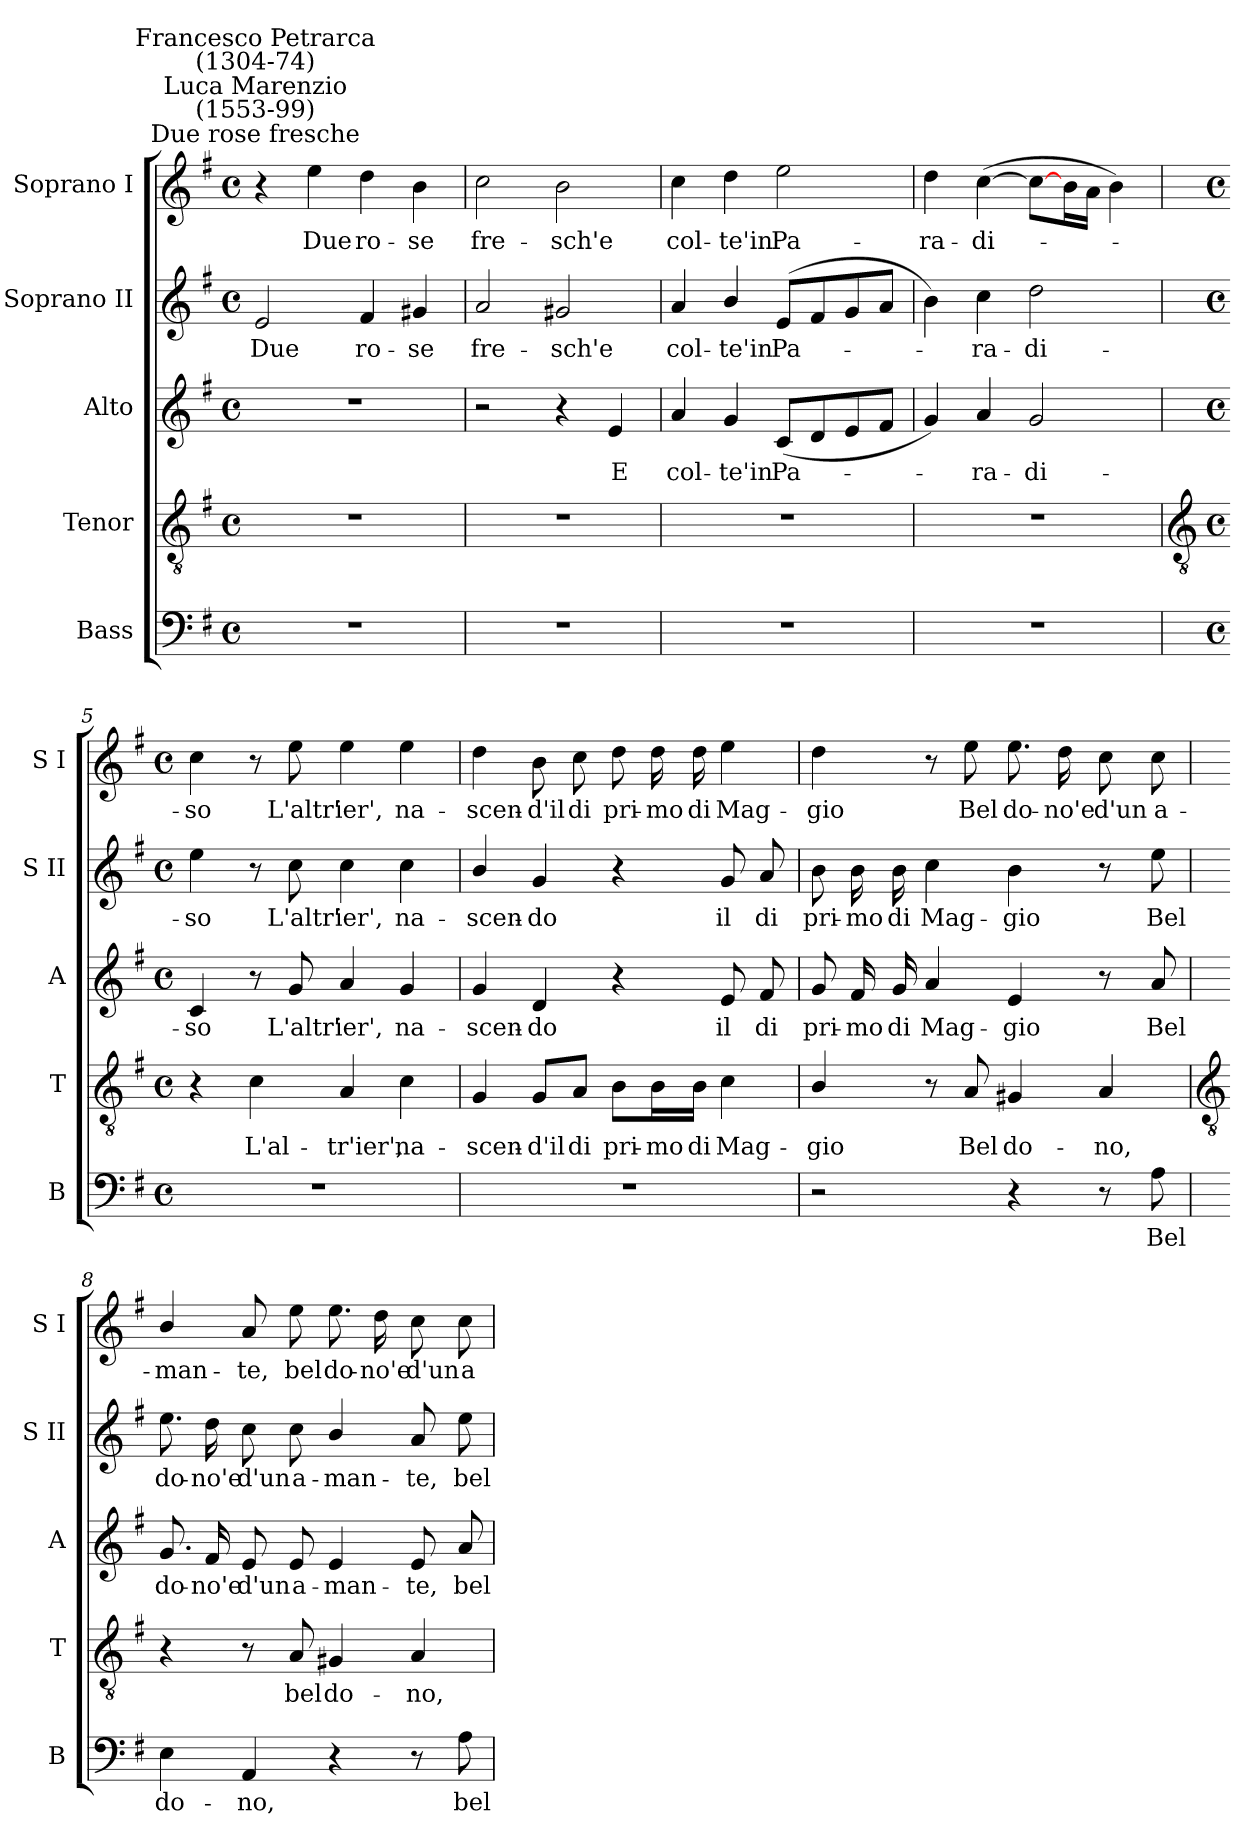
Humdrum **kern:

**kern	**text	**kern	**text	**kern	**text	**kern	**text	**kern	**text
*part5	*part5	*part4	*part4	*part3	*part3	*part2	*part2	*part1	*part1
*staff5	*staff5	*staff4	*staff4	*staff3	*staff3	*staff2	*staff2	*staff1	*staff1
*I"Bass	*	*I"Tenor	*	*I"Alto	*	*I"Soprano II	*	*I"Soprano I	*
*I'B	*	*I'T	*	*I'A	*	*I'S II	*	*I'S I	*
*clefF4	*	*clefGv2	*	*clefG2	*	*clefG2	*	*clefG2	*
*k[f#]	*	*k[f#]	*	*k[f#]	*	*k[f#]	*	*k[f#]	*
*G:	*	*G:	*	*G:	*	*G:	*	*G:	*
*M4/4	*	*M4/4	*	*M4/4	*	*M4/4	*	*M4/4	*
*met(c)	*	*met(c)	*	*met(c)	*	*met(c)	*	*met(c)	*
=1	=1	=1	=1	=1	=1	=1	=1	=1	=1
!	!	!	!	!	!	!	!	!LO:TX:a:cj:t=Due rose fresche	!
!	!	!	!	!	!	!	!	!LO:TX:a:cj:t=Luca Marenzio\n(1553-99)	!
!	!	!	!	!	!	!	!	!LO:TX:a:cj:t=Francesco Petrarca\n(1304-74)	!
!	!	!	!	!	!	!	!LO:LY:b	!	!
1r	.	1r	.	1r	.	2e	Due	4r	.
!	!	!	!	!	!	!	!	!	!LO:LY:b
.	.	.	.	.	.	.	.	4ee	Due
!	!	!	!	!	!	!	!LO:LY:b	!	!LO:LY:b
.	.	.	.	.	.	4f#	ro-	4dd	ro-
!	!	!	!	!	!	!	!LO:LY:b	!	!LO:LY:b
.	.	.	.	.	.	4g#X	-se	4b	-se
=2	=2	=2	=2	=2	=2	=2	=2	=2	=2
!	!	!	!	!	!	!	!LO:LY:b	!	!LO:LY:b
1r	.	1r	.	2r	.	2a	fre-	2cc	fre-
!	!	!	!	!	!	!	!LO:LY:b	!	!LO:LY:b
.	.	.	.	4r	.	2g#X	-sch'e	2b	-sch'e
!	!	!	!	!	!LO:LY:b	!	!	!	!
.	.	.	.	4e	E	.	.	.	.
=3	=3	=3	=3	=3	=3	=3	=3	=3	=3
!	!	!	!	!	!LO:LY:b	!	!LO:LY:b	!	!LO:LY:b
1r	.	1r	.	4a	col-	4a	col-	4cc	col-
!	!	!	!	!	!LO:LY:b	!	!LO:LY:b	!	!LO:LY:b
.	.	.	.	4g	-te'in	4b/	-te'in	4dd	-te'in
!	!	!	!	!	!LO:LY:b	!	!LO:LY:b	!	!LO:LY:b
.	.	.	.	(<8cL	Pa-	(<8eL	Pa-	2ee	Pa-
.	.	.	.	8d	.	8f#	.	.	.
.	.	.	.	8e	.	8g	.	.	.
.	.	.	.	8f#J	.	8aJ	.	.	.
=4	=4	=4	=4	=4	=4	=4	=4	=4	=4
!	!	!	!	!	!	!	!	!	!LO:LY:b
1r	.	1r	.	4g)	.	4b)	.	4dd	-ra-
!	!	!	!	!	!LO:LY:b	!	!LO:LY:b	!	!LO:LY:b
.	.	.	.	4a	ra-	4cc	ra-	(>[4cc	-di-
!	!	!	!	!	!LO:LY:b	!	!LO:LY:b	!	!
.	.	.	.	2g	-di-	2dd	-di-	8ccL_	.
.	.	.	.	.	.	.	.	16bL	.
.	.	.	.	.	.	.	.	16aJJ	.
.	.	.	.	.	.	.	.	4b)	.
!!LO:LB:g=z
=5	=5	=5	=5	=5	=5	=5	=5	=5	=5
*	*	*clefGv2	*	*	*	*	*	*	*
*M4/4	*	*M4/4	*	*M4/4	*	*M4/4	*	*M4/4	*
*met(c)	*	*met(c)	*	*met(c)	*	*met(c)	*	*met(c)	*
!	!	!	!	!	!LO:LY:b	!	!LO:LY:b	!	!LO:LY:b
1r	.	4r	.	4c	-so	4ee	-so	4cc	so
!	!	!	!LO:LY:b	!	!	!	!	!	!
.	.	4c	L'al-	8r	.	8r	.	8r	.
!	!	!	!	!	!LO:LY:b	!	!LO:LY:b	!	!LO:LY:b
.	.	.	.	8g	L'altr'	8cc	L'altr'	8ee	L'altr'
!	!	!	!LO:LY:b	!	!LO:LY:b	!	!LO:LY:b	!	!LO:LY:b
.	.	4A	-tr'ier',	4a	ier',	4cc	ier',	4ee	ier',
!	!	!	!LO:LY:b	!	!LO:LY:b	!	!LO:LY:b	!	!LO:LY:b
.	.	4c	na-	4g	na-	4cc	na-	4ee	na-
=6	=6	=6	=6	=6	=6	=6	=6	=6	=6
!	!	!	!LO:LY:b	!	!LO:LY:b	!	!LO:LY:b	!	!LO:LY:b
1r	.	4G	-scen-	4g	-scen-	4b/	-scen-	4dd	-scen-
!	!	!	!LO:LY:b	!	!LO:LY:b	!	!LO:LY:b	!	!LO:LY:b
.	.	8G/L	-d'il	4d	-do	4g	-do	8b	-d'il
!	!	!	!LO:LY:b	!	!	!	!	!	!LO:LY:b
.	.	8A/J	di	.	.	.	.	8cc	di
!	!	!	!LO:LY:b	!	!	!	!	!	!LO:LY:b
.	.	8B\L	pri-	4r	.	4r	.	8dd	pri-
!	!	!	!LO:LY:b	!	!	!	!	!	!LO:LY:b
.	.	16B\L	-mo	.	.	.	.	16dd	-mo
!	!	!	!LO:LY:b	!	!	!	!	!	!LO:LY:b
.	.	16B\JJ	di	.	.	.	.	16dd	di
!	!	!	!LO:LY:b	!	!LO:LY:b	!	!LO:LY:b	!	!LO:LY:b
.	.	4c	Mag-	8e	il	8g	il	4ee	Mag-
!	!	!	!	!	!LO:LY:b	!	!LO:LY:b	!	!
.	.	.	.	8f#	di	8a	di	.	.
=7	=7	=7	=7	=7	=7	=7	=7	=7	=7
!	!	!	!LO:LY:b	!	!LO:LY:b	!	!LO:LY:b	!	!LO:LY:b
2r	.	4B/	-gio	8g	pri-	8b	pri-	4dd	-gio
!	!	!	!	!	!LO:LY:b	!	!LO:LY:b	!	!
.	.	.	.	16f#	-mo	16b	-mo	.	.
!	!	!	!	!	!LO:LY:b	!	!LO:LY:b	!	!
.	.	.	.	16g	di	16b	di	.	.
!	!	!	!	!	!LO:LY:b	!	!LO:LY:b	!	!
.	.	8r	.	4a	Mag-	4cc	Mag-	8r	.
!	!	!	!LO:LY:b	!	!	!	!	!	!LO:LY:b
.	.	8A	Bel	.	.	.	.	8ee	Bel
!	!	!	!LO:LY:b	!	!LO:LY:b	!	!LO:LY:b	!	!LO:LY:b
4r	.	4G#X	do-	4e	-gio	4b	-gio	8.ee	do-
!	!	!	!	!	!	!	!	!	!LO:LY:b
.	.	.	.	.	.	.	.	16dd	-no'e
!	!	!	!LO:LY:b	!	!	!	!	!	!LO:LY:b
8r	.	4A	-no,	8r	.	8r	.	8cc	d'un
!	!LO:LY:b	!	!	!	!LO:LY:b	!	!LO:LY:b	!	!LO:LY:b
8A	Bel	.	.	8a	Bel	8ee	Bel	8cc	a-
!!LO:LB:g=z
=8	=8	=8	=8	=8	=8	=8	=8	=8	=8
*	*	*clefGv2	*	*	*	*	*	*	*
!	!LO:LY:b	!	!	!	!LO:LY:b	!	!LO:LY:b	!	!LO:LY:b
4E	do-	4r	.	8.g	do-	8.ee	do-	4b/	-man-
!	!	!	!	!	!LO:LY:b	!	!LO:LY:b	!	!
.	.	.	.	16f#	-no'e	16dd	-no'e	.	.
!	!LO:LY:b	!	!	!	!LO:LY:b	!	!LO:LY:b	!	!LO:LY:b
4AA	-no,	8r	.	8e	d'un	8cc	d'un	8a	-te,
!	!	!	!LO:LY:b	!	!LO:LY:b	!	!LO:LY:b	!	!LO:LY:b
.	.	8A	bel	8e	a-	8cc	a-	8ee	bel
!	!	!	!LO:LY:b	!	!LO:LY:b	!	!LO:LY:b	!	!LO:LY:b
4r	.	4G#X	do-	4e	-man-	4b/	-man-	8.ee	do-
!	!	!	!	!	!	!	!	!	!LO:LY:b
.	.	.	.	.	.	.	.	16dd	-no'e
!	!	!	!LO:LY:b	!	!LO:LY:b	!	!LO:LY:b	!	!LO:LY:b
8r	.	4A	-no,	8e	-te,	8a	-te,	8cc	d'un
!	!LO:LY:b	!	!	!	!LO:LY:b	!	!LO:LY:b	!	!LO:LY:b
8A	bel	.	.	8a	bel	8ee	bel	8cc	a-
=	=	=	=	=	=	=	=	=	=
*-	*-	*-	*-	*-	*-	*-	*-	*-	*-
